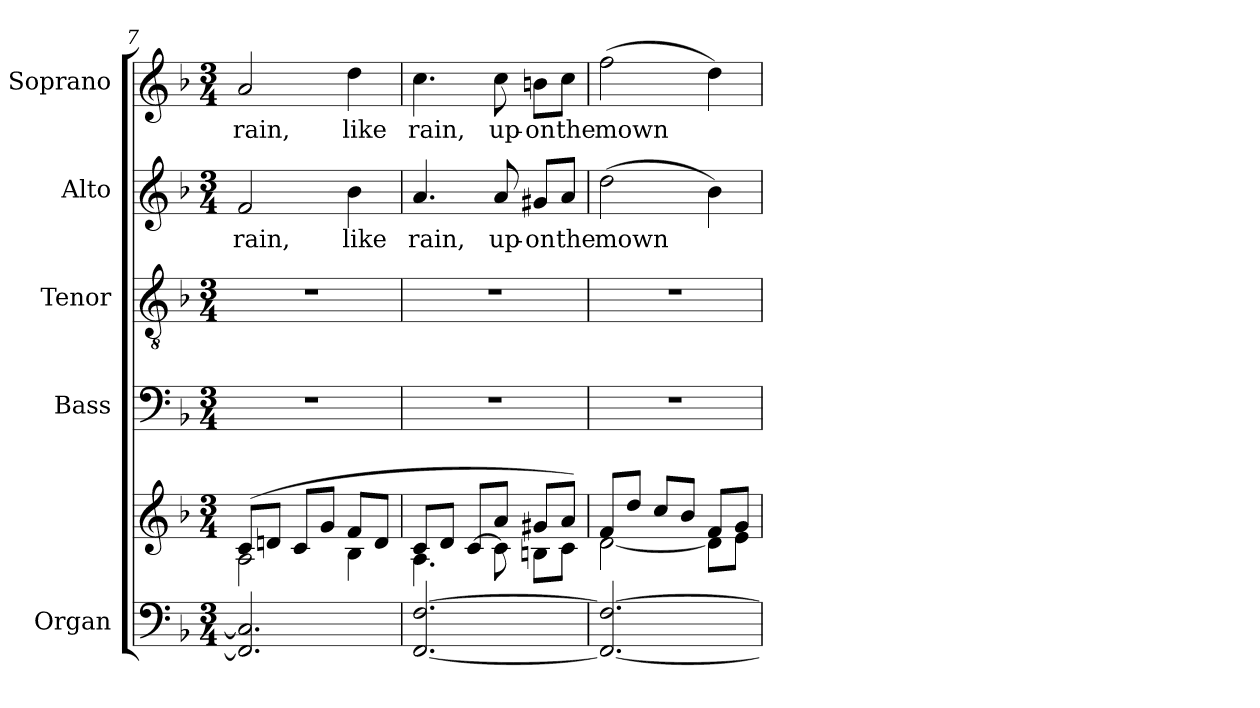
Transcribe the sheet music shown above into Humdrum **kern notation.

**kern	**kern	**kern	**kern	**kern	**text	**kern	**text
*part5	*part5	*part4	*part3	*part2	*part2	*part1	*part1
*staff6	*staff5	*staff4	*staff3	*staff2	*staff2	*staff1	*staff1
*I"Organ	*	*I"Bass	*I"Tenor	*I"Alto	*	*I"Soprano	*
*I'Org.	*	*I'B.	*I'T.	*I'A.	*	*I'S.	*
*clefF4	*clefG2	*clefF4	*clefGv2	*clefG2	*	*clefG2	*
*	*	*	*ITrd7c12	*	*	*	*
*k[b-]	*k[b-]	*k[b-]	*k[b-]	*k[b-]	*	*k[b-]	*
*F:	*F:	*F:	*F:	*F:	*	*F:	*
*M3/4	*M3/4	*M3/4	*M3/4	*M3/4	*	*M3/4	*
=7	=7	=7	=7	=7	=7	=7	=7
*	*^	*	*	*	*	*	*
!	!	!	!LO:N:vis=1	!LO:N:vis=1	!	!	!	!
!	!	!	!	!	!	!LO:LY:b:color=#000000	!	!
!	!	!	!	!	!	!	!	!LO:LY:b:color=#000000
2.FFi/] 2.Ci]	(8ci/L	2Ai\	2.r	2.r	2fi/	rain,	2ai/	rain,
.	8dni/J	.	.	.	.	.	.	.
.	8ci/L	.	.	.	.	.	.	.
.	8gi/J	.	.	.	.	.	.	.
!	!	!	!	!	!	!LO:LY:b:color=#000000	!	!
!	!	!	!	!	!	!	!	!LO:LY:b:color=#000000
.	8fi/L	4B-i\	.	.	4b-i\	like	4ddi\	like
.	8di/J	.	.	.	.	.	.	.
=8	=8	=8	=8	=8	=8	=8	=8	=8
!	!	!	!LO:N:vis=1	!LO:N:vis=1	!	!	!	!
!	!	!	!	!	!	!LO:LY:b:color=#000000	!	!
!	!	!	!	!	!	!	!	!LO:LY:b:color=#000000
[2.FFi/ [2.Fi	8ci/L	4.Ai\	2.r	2.r	4.ai/	rain,	4.cci\	rain,
.	8di/J	.	.	.	.	.	.	.
.	[8ci/L	.	.	.	.	.	.	.
!	!	!	!	!	!	!LO:LY:b:color=#000000	!	!
!	!	!	!	!	!	!	!	!LO:LY:b:color=#000000
.	8ai/J	8ci\]	.	.	8ai/	up-	8cci\	up-
!	!	!	!	!	!	!LO:LY:b:color=#000000	!	!
!	!	!	!	!	!	!	!	!LO:LY:b:color=#000000
.	8g#Xi/L	8Bni\L	.	.	8g#Xi/L	-on	8bni\L	-on
!	!	!	!	!	!	!LO:LY:b:color=#000000	!	!
!	!	!	!	!	!	!	!	!LO:LY:b:color=#000000
.	8ai/J)	8ci\J	.	.	8ai/J	the	8cci\J	the
=9	=9	=9	=9	=9	=9	=9	=9	=9
!	!	!	!LO:N:vis=1	!LO:N:vis=1	!	!	!	!
!	!	!	!	!	!	!LO:LY:b:color=#000000	!	!
!	!	!	!	!	!	!	!	!LO:LY:b:color=#000000
2.FFi/_ 2.Fi_	8fi/L	[2di\	2.r	2.r	(2ddi\	mown	(2ffi\	mown
.	8ddi/J	.	.	.	.	.	.	.
.	8cci/L	.	.	.	.	.	.	.
.	8b-i/J	.	.	.	.	.	.	.
.	8fi/L	8di\L]	.	.	4b-i\)	.	4ddi\)	.
.	8gi/J	8ei\J	.	.	.	.	.	.
*	*v	*v	*	*	*	*	*	*
=	=	=	=	=	=	=	=
*-	*-	*-	*-	*-	*-	*-	*-
